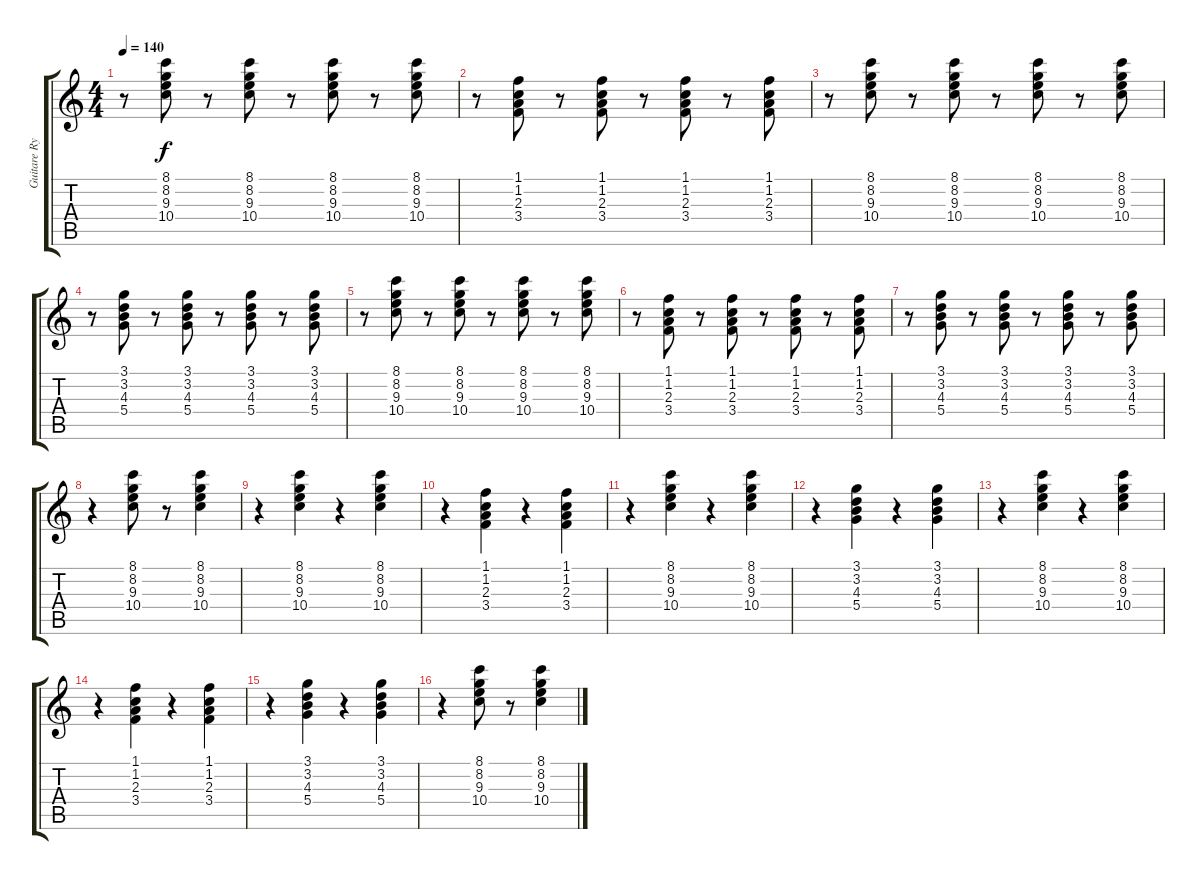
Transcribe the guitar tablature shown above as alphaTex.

\track ("Guitare Rythmique" "Guitare Ry") {instrument electricguitarclean}
\staff {score tabs}
\tuning (E4 B3 G3 D3 A2 E2) {hide}
\ts (4 4)
\tempo 140
\clef g2
\ks c
r.8{dy f} (8.1 8.2 9.3 10.4).8 r.8 (8.1 8.2 9.3 10.4).8 r.8 (8.1 8.2 9.3 10.4).8 r.8 (8.1 8.2 9.3 10.4).8 |
r.8 (1.1 1.2 2.3 3.4).8 r.8 (1.1 1.2 2.3 3.4).8 r.8 (1.1 1.2 2.3 3.4).8 r.8 (1.1 1.2 2.3 3.4).8 |
r.8 (8.1 8.2 9.3 10.4).8 r.8 (8.1 8.2 9.3 10.4).8 r.8 (8.1 8.2 9.3 10.4).8 r.8 (8.1 8.2 9.3 10.4).8 |
r.8 (3.1 3.2 4.3 5.4).8 r.8 (3.1 3.2 4.3 5.4).8 r.8 (3.1 3.2 4.3 5.4).8 r.8 (3.1 3.2 4.3 5.4).8 |
r.8 (8.1 8.2 9.3 10.4).8 r.8 (8.1 8.2 9.3 10.4).8 r.8 (8.1 8.2 9.3 10.4).8 r.8 (8.1 8.2 9.3 10.4).8 |
r.8 (1.1 1.2 2.3 3.4).8 r.8 (1.1 1.2 2.3 3.4).8 r.8 (1.1 1.2 2.3 3.4).8 r.8 (1.1 1.2 2.3 3.4).8 |
r.8 (3.1 3.2 4.3 5.4).8 r.8 (3.1 3.2 4.3 5.4).8 r.8 (3.1 3.2 4.3 5.4).8 r.8 (3.1 3.2 4.3 5.4).8 |
r.4 (8.1 8.2 9.3 10.4).8 r.8 (8.1 8.2 9.3 10.4).4 |
r.4 (8.1 8.2 9.3 10.4).4 r.4 (8.1 8.2 9.3 10.4).4 |
r.4 (1.1 1.2 2.3 3.4).4 r.4 (1.1 1.2 2.3 3.4).4 |
r.4 (8.1 8.2 9.3 10.4).4 r.4 (8.1 8.2 9.3 10.4).4 |
r.4 (3.1 3.2 4.3 5.4).4 r.4 (3.1 3.2 4.3 5.4).4 |
r.4 (8.1 8.2 9.3 10.4).4 r.4 (8.1 8.2 9.3 10.4).4 |
r.4 (1.1 1.2 2.3 3.4).4 r.4 (1.1 1.2 2.3 3.4).4 |
r.4 (3.1 3.2 4.3 5.4).4 r.4 (3.1 3.2 4.3 5.4).4 |
r.4 (8.1 8.2 9.3 10.4).8 r.8 (8.1 8.2 9.3 10.4).4
